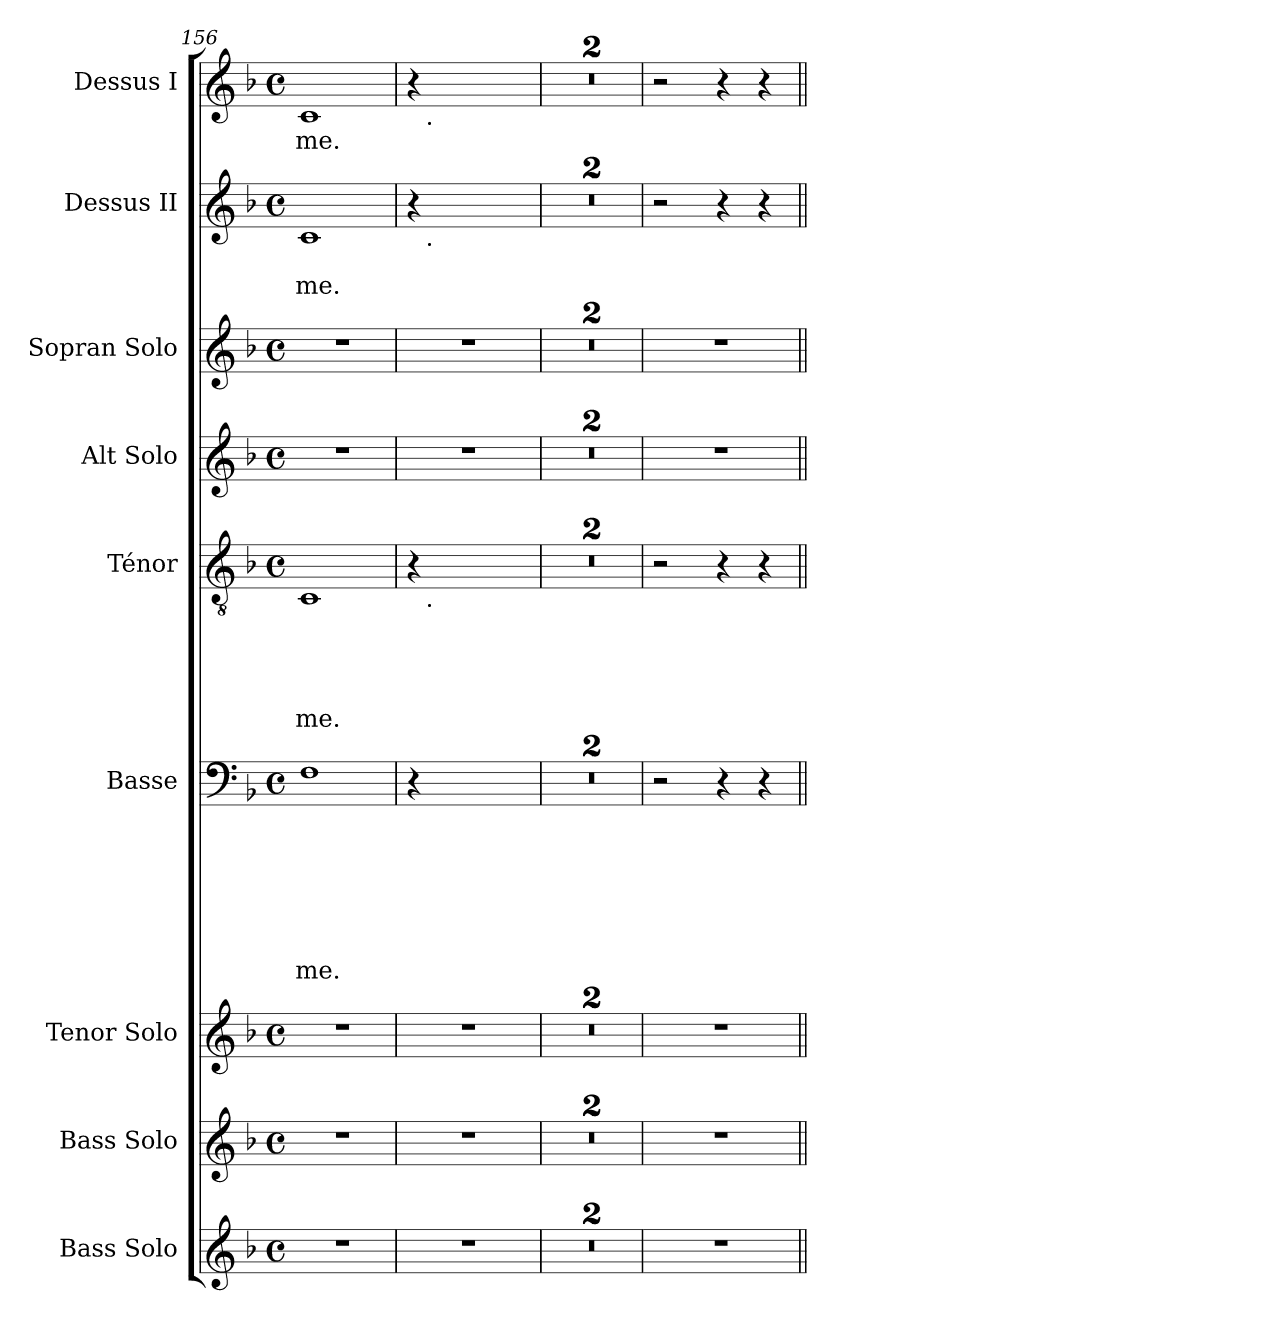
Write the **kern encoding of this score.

**kern	**kern	**kern	**kern	**text	**text	**text	**text	**text	**text	**text	**kern	**text	**text	**text	**text	**text	**kern	**kern	**kern	**text	**text	**kern	**text
*part9	*part8	*part7	*part6	*part6	*part6	*part6	*part6	*part6	*part6	*part6	*part5	*part5	*part5	*part5	*part5	*part5	*part4	*part3	*part2	*part2	*part2	*part1	*part1
*staff9	*staff8	*staff7	*staff6	*staff6	*staff6	*staff6	*staff6	*staff6	*staff6	*staff6	*staff5	*staff5	*staff5	*staff5	*staff5	*staff5	*staff4	*staff3	*staff2	*staff2	*staff2	*staff1	*staff1
*I"Bass Solo	*I"Bass Solo	*I"Tenor Solo	*I"Basse	*	*	*	*	*	*	*	*I"Ténor	*	*	*	*	*	*I"Alt Solo	*I"Sopran Solo	*I"Dessus II	*	*	*I"Dessus I	*
*	*	*	*I'Basse	*	*	*	*	*	*	*	*	*	*	*	*	*	*	*	*I'Dessus II	*	*	*I'Dessus I	*
*clefG2	*clefG2	*clefG2	*clefF4	*	*	*	*	*	*	*	*clefGv2	*	*	*	*	*	*clefG2	*clefG2	*clefG2	*	*	*clefG2	*
*ITrd7c12	*	*	*	*	*	*	*	*	*	*	*	*	*	*	*	*	*	*	*	*	*	*	*
*k[b-]	*k[b-]	*k[b-]	*k[b-]	*	*	*	*	*	*	*	*k[b-]	*	*	*	*	*	*k[b-]	*k[b-]	*k[b-]	*	*	*k[b-]	*
*F:	*F:	*F:	*F:	*	*	*	*	*	*	*	*F:	*	*	*	*	*	*F:	*F:	*F:	*	*	*F:	*
*M4/4	*M4/4	*M4/4	*M4/4	*	*	*	*	*	*	*	*M4/4	*	*	*	*	*	*M4/4	*M4/4	*M4/4	*	*	*M4/4	*
*met(c)	*met(c)	*met(c)	*met(c)	*	*	*	*	*	*	*	*met(c)	*	*	*	*	*	*met(c)	*met(c)	*met(c)	*	*	*met(c)	*
=156	=156	=156	=156	=156	=156	=156	=156	=156	=156	=156	=156	=156	=156	=156	=156	=156	=156	=156	=156	=156	=156	=156	=156
!	!	!	!	!	!	!	!	!	!	!LO:LY:b	!	!	!	!	!	!LO:LY:b	!	!	!	!	!LO:LY:b	!	!LO:LY:b
1r	1r	1r	1F	.	.	.	.	.	.	me.	1C	.	.	.	.	me.	1r	1r	1c	.	me.	1c	me.
=157	=157	=157	=157	=157	=157	=157	=157	=157	=157	=157	=157	=157	=157	=157	=157	=157	=157	=157	=157	=157	=157	=157	=157
*	*	*	*	*	*	*	*	*	*	*	*^	*	*	*	*	*	*	*	*^	*	*	*^	*
1r	1r	1r	4r	.	.	.	.	.	.	.	4r	16ryy	.	.	.	.	.	1r	1r	4r	16ryy	.	.	4r	16ryy	.
!	!	!	!	!	!	!	!	!	!	!	!	!	!	!	!	!	!	!	!	!	!	!	!	!	!LO:TX:b:t=.	!
!	!	!	!	!	!	!	!	!	!	!	!	!	!	!	!	!	!	!	!	!	!LO:TX:b:t=.	!	!	!	!	!
!	!	!	!	!	!	!	!	!	!	!	!	!LO:TX:b:t=.	!	!	!	!	!	!	!	!	!	!	!	!	!	!
.	.	.	.	.	.	.	.	.	.	.	.	2...ryy	.	.	.	.	.	.	.	.	2...ryy	.	.	.	2...ryy	.
.	.	.	2.ryy	.	.	.	.	.	.	.	2.ryy	.	.	.	.	.	.	.	.	2.ryy	.	.	.	2.ryy	.	.
*	*	*	*	*	*	*	*	*	*	*	*	*	*	*	*	*	*	*	*	*v	*v	*	*	*	*	*
*	*	*	*	*	*	*	*	*	*	*	*v	*v	*	*	*	*	*	*	*	*	*	*	*v	*v	*
=158	=158	=158	=158	=158	=158	=158	=158	=158	=158	=158	=158	=158	=158	=158	=158	=158	=158	=158	=158	=158	=158	=158	=158
1r	1r	1r	1r	.	.	.	.	.	.	.	1r	.	.	.	.	.	1r	1r	1r	.	.	1r	.
=159	=159	=159	=159	=159	=159	=159	=159	=159	=159	=159	=159	=159	=159	=159	=159	=159	=159	=159	=159	=159	=159	=159	=159
1r	1r	1r	1r	.	.	.	.	.	.	.	1r	.	.	.	.	.	1r	1r	1r	.	.	1r	.
=160	=160	=160	=160	=160	=160	=160	=160	=160	=160	=160	=160	=160	=160	=160	=160	=160	=160	=160	=160	=160	=160	=160	=160
1r	1r	1r	2r	.	.	.	.	.	.	.	2r	.	.	.	.	.	1r	1r	2r	.	.	2r	.
.	.	.	4r	.	.	.	.	.	.	.	4r	.	.	.	.	.	.	.	4r	.	.	4r	.
.	.	.	4r	.	.	.	.	.	.	.	4r	.	.	.	.	.	.	.	4r	.	.	4r	.
=||	=||	=||	=||	=||	=||	=||	=||	=||	=||	=||	=||	=||	=||	=||	=||	=||	=||	=||	=||	=||	=||	=||	=||
*-	*-	*-	*-	*-	*-	*-	*-	*-	*-	*-	*-	*-	*-	*-	*-	*-	*-	*-	*-	*-	*-	*-	*-
